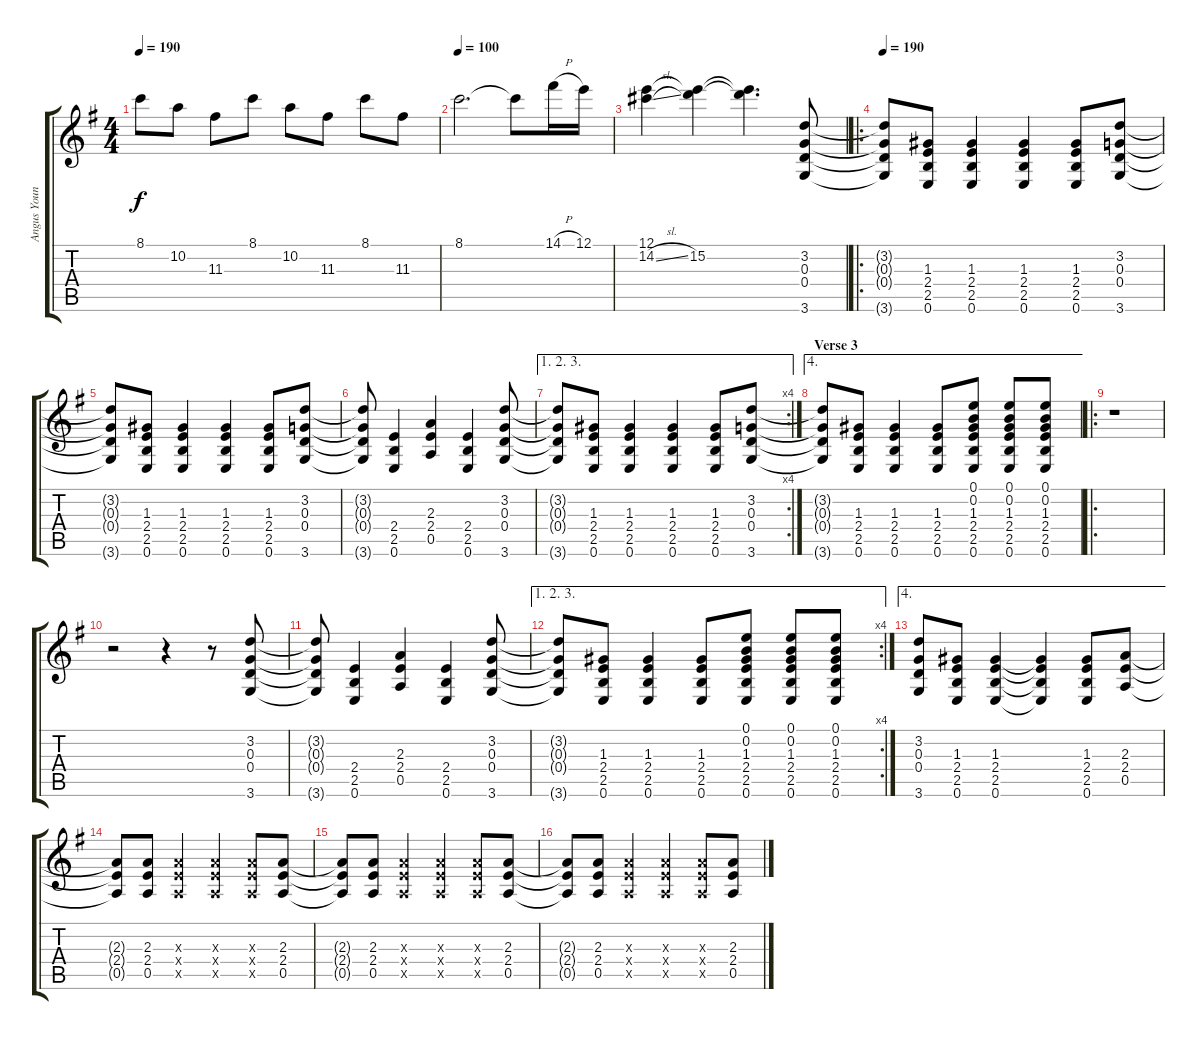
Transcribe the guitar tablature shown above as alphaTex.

\track ("Angus Young (Lead Guitar)" "Angus Youn") {instrument overdrivenguitar}
\staff {score tabs}
\tuning (E4 B3 G3 D3 A2 E2) {hide}
\ts (4 4)
\tempo 190
\clef g2
\ks g
8.1.8{dy f} 10.2.8 11.3.8 8.1.8 10.2.8 11.3.8 8.1.8 11.3.8 |
\tempo 100
8.1.2{d} 8.1{t}.8 14.1{h}.16 12.1.16 |
(12.1 14.2{sl}).4 (12.1{t} 15.2).4 (12.1{t} 15.2{t}).4{d} (3.2 0.3 0.4 3.6).8 |
\ro
\tempo 190
(3.2{t} 0.3{t} 0.4{t} 3.6{t}).8 (1.3 2.4 2.5 0.6).8 (1.3 2.4 2.5 0.6).4 (1.3 2.4 2.5 0.6).4 (1.3 2.4 2.5 0.6).8 (3.2 0.3 0.4 3.6).8 |
(3.2{t} 0.3{t} 0.4{t} 3.6{t}).8 (1.3 2.4 2.5 0.6).8 (1.3 2.4 2.5 0.6).4 (1.3 2.4 2.5 0.6).4 (1.3 2.4 2.5 0.6).8 (3.2 0.3 0.4 3.6).8 |
(3.2{t} 0.3{t} 0.4{t} 3.6{t}).8 (2.4 2.5 0.6).4 (2.3 2.4 0.5).4 (2.4 2.5 0.6).4 (3.2 0.3 0.4 3.6).8 |
\ae (1 2 3)
\rc 4
(3.2{t} 0.3{t} 0.4{t} 3.6{t}).8 (1.3 2.4 2.5 0.6).8 (1.3 2.4 2.5 0.6).4 (1.3 2.4 2.5 0.6).4 (1.3 2.4 2.5 0.6).8 (3.2 0.3 0.4 3.6).8 |
\ae 4
\section ("" "Verse 3")
(3.2{t} 0.3{t} 0.4{t} 3.6{t}).8 (1.3 2.4 2.5 0.6).8 (1.3 2.4 2.5 0.6).4 (1.3 2.4 2.5 0.6).8 (0.1 0.2 1.3 2.4 2.5 0.6).8 (0.1 0.2 1.3 2.4 2.5 0.6).8 (0.1 0.2 1.3 2.4 2.5 0.6).8 |
\ro
r.1 |
r.2 r.4 r.8 (3.2 0.3 0.4 3.6).8 |
(3.2{t} 0.3{t} 0.4{t} 3.6{t}).8 (2.4 2.5 0.6).4 (2.3 2.4 0.5).4 (2.4 2.5 0.6).4 (3.2 0.3 0.4 3.6).8 |
\ae (1 2 3)
\rc 4
(3.2{t} 0.3{t} 0.4{t} 3.6{t}).8 (1.3 2.4 2.5 0.6).8 (1.3 2.4 2.5 0.6).4 (1.3 2.4 2.5 0.6).8 (0.1 0.2 1.3 2.4 2.5 0.6).8 (0.1 0.2 1.3 2.4 2.5 0.6).8 (0.1 0.2 1.3 2.4 2.5 0.6).8 |
\ae 4
(3.2 0.3 0.4 3.6).8 (1.3 2.4 2.5 0.6).8 (1.3 2.4 2.5 0.6).4 (1.3{t} 2.4{t} 2.5{t} 0.6{t}).4 (1.3 2.4 2.5 0.6).8 (2.3 2.4 0.5).8 |
(2.3{t} 2.4{t} 0.5{t}).8 (2.3 2.4 0.5).8 (2.3{x} 2.4{x} 0.5{x}).4 (2.3{x} 2.4{x} 0.5{x}).4 (2.3{x} 2.4{x} 0.5{x}).8 (2.3 2.4 0.5).8 |
(2.3{t} 2.4{t} 0.5{t}).8 (2.3 2.4 0.5).8 (2.3{x} 2.4{x} 0.5{x}).4 (2.3{x} 2.4{x} 0.5{x}).4 (2.3{x} 2.4{x} 0.5{x}).8 (2.3 2.4 0.5).8 |
(2.3{t} 2.4{t} 0.5{t}).8 (2.3 2.4 0.5).8 (2.3{x} 2.4{x} 0.5{x}).4 (2.3{x} 2.4{x} 0.5{x}).4 (2.3{x} 2.4{x} 0.5{x}).8 (2.3 2.4 0.5).8
